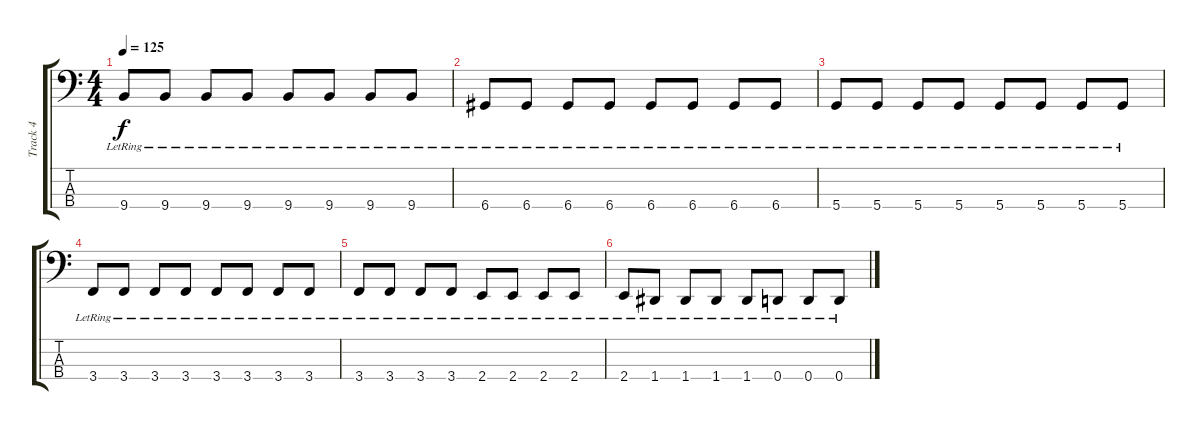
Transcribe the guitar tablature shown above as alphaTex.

\track ("Track 4" "Track 4") {instrument electricbasspick}
\staff {score tabs}
\tuning (G2 D2 A1 D1) {hide}
\ts (4 4)
\tempo 125
\clef f4
\ks c
9.4{lr}.8{dy f} 9.4{lr}.8 9.4{lr}.8 9.4{lr}.8 9.4{lr}.8 9.4{lr}.8 9.4{lr}.8 9.4{lr}.8 |
6.4{lr}.8 6.4{lr}.8 6.4{lr}.8 6.4{lr}.8 6.4{lr}.8 6.4{lr}.8 6.4{lr}.8 6.4{lr}.8 |
5.4{lr}.8 5.4{lr}.8 5.4{lr}.8 5.4{lr}.8 5.4{lr}.8 5.4{lr}.8 5.4{lr}.8 5.4{lr}.8 |
3.4{lr}.8 3.4{lr}.8 3.4{lr}.8 3.4{lr}.8 3.4{lr}.8 3.4{lr}.8 3.4{lr}.8 3.4{lr}.8 |
3.4{lr}.8 3.4{lr}.8 3.4{lr}.8 3.4{lr}.8 2.4{lr}.8 2.4{lr}.8 2.4{lr}.8 2.4{lr}.8 |
2.4{lr}.8 1.4{lr}.8 1.4{lr}.8 1.4{lr}.8 1.4{lr}.8 0.4{lr}.8 0.4{lr}.8 0.4{lr}.8
